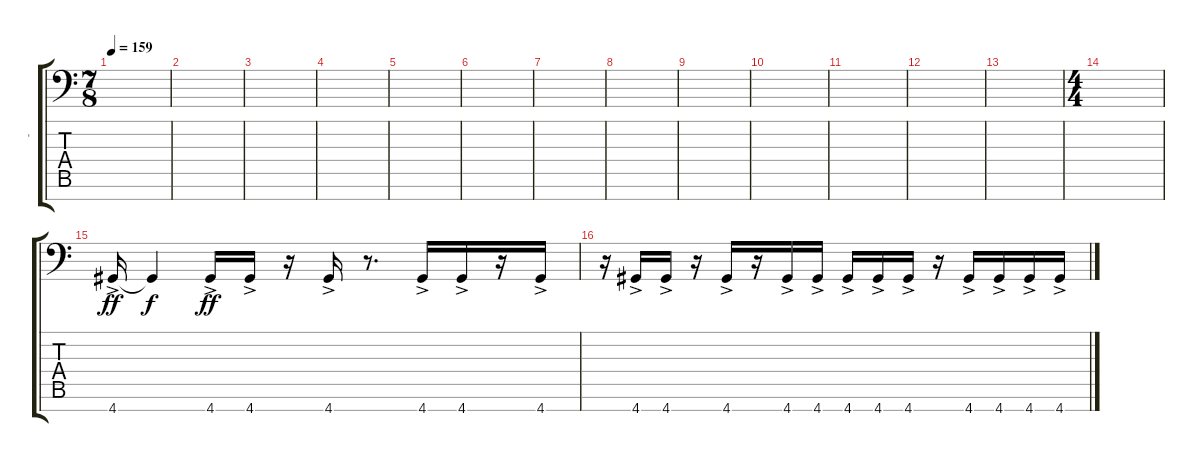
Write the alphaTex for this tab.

\track ("-" "-") {instrument distortionguitar}
\staff {score tabs}
\tuning (B3 G3 D3 A2 E2 B1 E1) {hide}
\ts (7 8)
\tempo 159
\clef f4
\ks c
|
|
|
|
|
|
|
|
|
|
|
|
|
\ts (4 4)
|
4.7{ac}.16{dy ff} 4.7{t}.4{dy f} 4.7{ac}.16{dy ff} 4.7{ac}.16 r.16 4.7{ac}.16 r.8{d} 4.7{ac}.16 4.7{ac}.16 r.16 4.7{ac}.16 |
r.16 4.7{ac}.16 4.7{ac}.16 r.16 4.7{ac}.16 r.16 4.7{ac}.16 4.7{ac}.16 4.7{ac}.16 4.7{ac}.16 4.7{ac}.16 r.16 4.7{ac}.16 4.7{ac}.16 4.7{ac}.16 4.7{ac}.16
